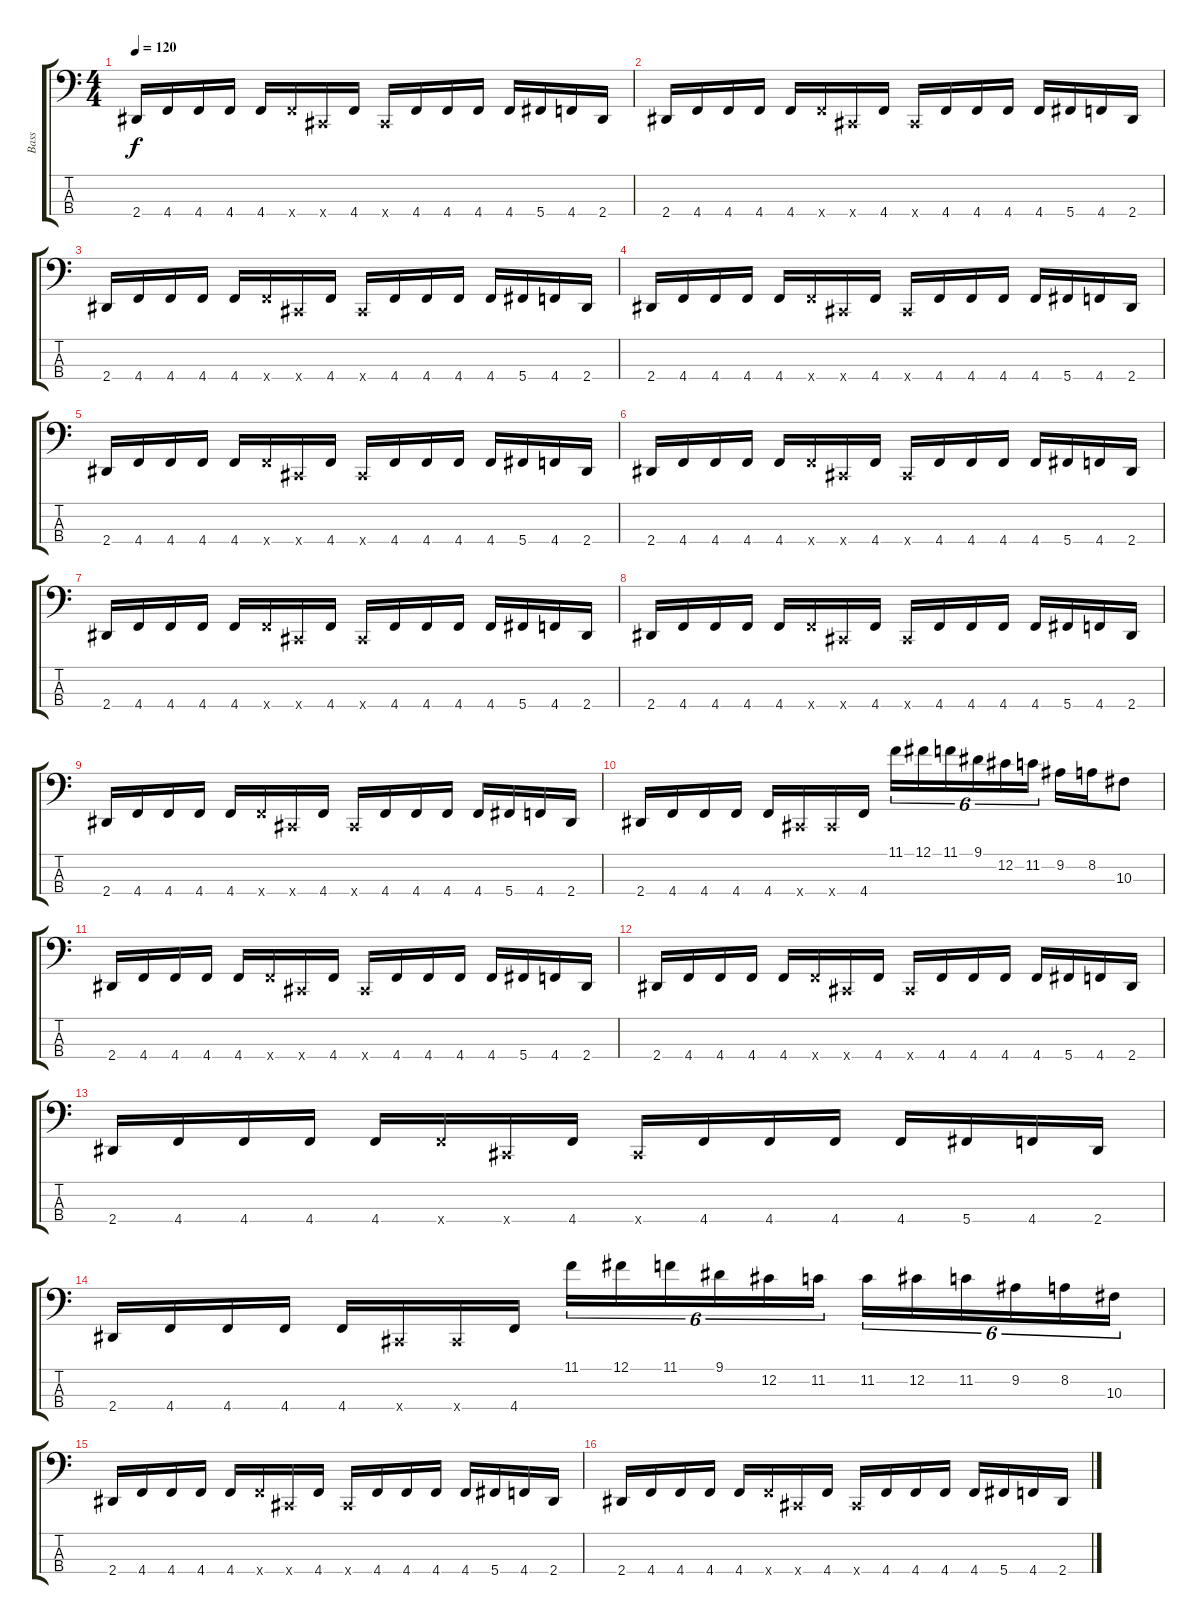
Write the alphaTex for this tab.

\track ("Bass" "Bass") {instrument electricbasspick}
\staff {score tabs}
\tuning (Gb2 Db2 Ab1 Db1) {hide}
\ts (4 4)
\tempo 120
\clef f4
\ks c
2.4.16{dy f} 4.4.16 4.4.16 4.4.16 4.4.16 4.4{x}.16 0.4{x}.16 4.4.16 0.4{x}.16 4.4.16 4.4.16 4.4.16 4.4.16 5.4.16 4.4.16 2.4.16 |
2.4.16 4.4.16 4.4.16 4.4.16 4.4.16 4.4{x}.16 0.4{x}.16 4.4.16 0.4{x}.16 4.4.16 4.4.16 4.4.16 4.4.16 5.4.16 4.4.16 2.4.16 |
2.4.16 4.4.16 4.4.16 4.4.16 4.4.16 4.4{x}.16 0.4{x}.16 4.4.16 0.4{x}.16 4.4.16 4.4.16 4.4.16 4.4.16 5.4.16 4.4.16 2.4.16 |
2.4.16 4.4.16 4.4.16 4.4.16 4.4.16 4.4{x}.16 0.4{x}.16 4.4.16 0.4{x}.16 4.4.16 4.4.16 4.4.16 4.4.16 5.4.16 4.4.16 2.4.16 |
2.4.16 4.4.16 4.4.16 4.4.16 4.4.16 4.4{x}.16 0.4{x}.16 4.4.16 0.4{x}.16 4.4.16 4.4.16 4.4.16 4.4.16 5.4.16 4.4.16 2.4.16 |
2.4.16 4.4.16 4.4.16 4.4.16 4.4.16 4.4{x}.16 0.4{x}.16 4.4.16 0.4{x}.16 4.4.16 4.4.16 4.4.16 4.4.16 5.4.16 4.4.16 2.4.16 |
2.4.16 4.4.16 4.4.16 4.4.16 4.4.16 4.4{x}.16 0.4{x}.16 4.4.16 0.4{x}.16 4.4.16 4.4.16 4.4.16 4.4.16 5.4.16 4.4.16 2.4.16 |
2.4.16 4.4.16 4.4.16 4.4.16 4.4.16 4.4{x}.16 0.4{x}.16 4.4.16 0.4{x}.16 4.4.16 4.4.16 4.4.16 4.4.16 5.4.16 4.4.16 2.4.16 |
2.4.16 4.4.16 4.4.16 4.4.16 4.4.16 4.4{x}.16 0.4{x}.16 4.4.16 0.4{x}.16 4.4.16 4.4.16 4.4.16 4.4.16 5.4.16 4.4.16 2.4.16 |
2.4.16 4.4.16 4.4.16 4.4.16 4.4.16 0.4{x}.16 0.4{x}.16 4.4.16 11.1.16{tu (6 4)} 12.1.16{tu (6 4)} 11.1.16{tu (6 4)} 9.1.16{tu (6 4)} 12.2.16{tu (6 4)} 11.2.16{tu (6 4)} 9.2.16 8.2.16 10.3.8 |
2.4.16 4.4.16 4.4.16 4.4.16 4.4.16 4.4{x}.16 0.4{x}.16 4.4.16 0.4{x}.16 4.4.16 4.4.16 4.4.16 4.4.16 5.4.16 4.4.16 2.4.16 |
2.4.16 4.4.16 4.4.16 4.4.16 4.4.16 4.4{x}.16 0.4{x}.16 4.4.16 0.4{x}.16 4.4.16 4.4.16 4.4.16 4.4.16 5.4.16 4.4.16 2.4.16 |
2.4.16 4.4.16 4.4.16 4.4.16 4.4.16 4.4{x}.16 0.4{x}.16 4.4.16 0.4{x}.16 4.4.16 4.4.16 4.4.16 4.4.16 5.4.16 4.4.16 2.4.16 |
2.4.16 4.4.16 4.4.16 4.4.16 4.4.16 0.4{x}.16 0.4{x}.16 4.4.16 11.1.16{tu (6 4)} 12.1.16{tu (6 4)} 11.1.16{tu (6 4)} 9.1.16{tu (6 4)} 12.2.16{tu (6 4)} 11.2.16{tu (6 4)} 11.2.16{tu (6 4)} 12.2.16{tu (6 4)} 11.2.16{tu (6 4)} 9.2.16{tu (6 4)} 8.2.16{tu (6 4)} 10.3.16{tu (6 4)} |
2.4.16 4.4.16 4.4.16 4.4.16 4.4.16 4.4{x}.16 0.4{x}.16 4.4.16 0.4{x}.16 4.4.16 4.4.16 4.4.16 4.4.16 5.4.16 4.4.16 2.4.16 |
2.4.16 4.4.16 4.4.16 4.4.16 4.4.16 4.4{x}.16 0.4{x}.16 4.4.16 0.4{x}.16 4.4.16 4.4.16 4.4.16 4.4.16 5.4.16 4.4.16 2.4.16
